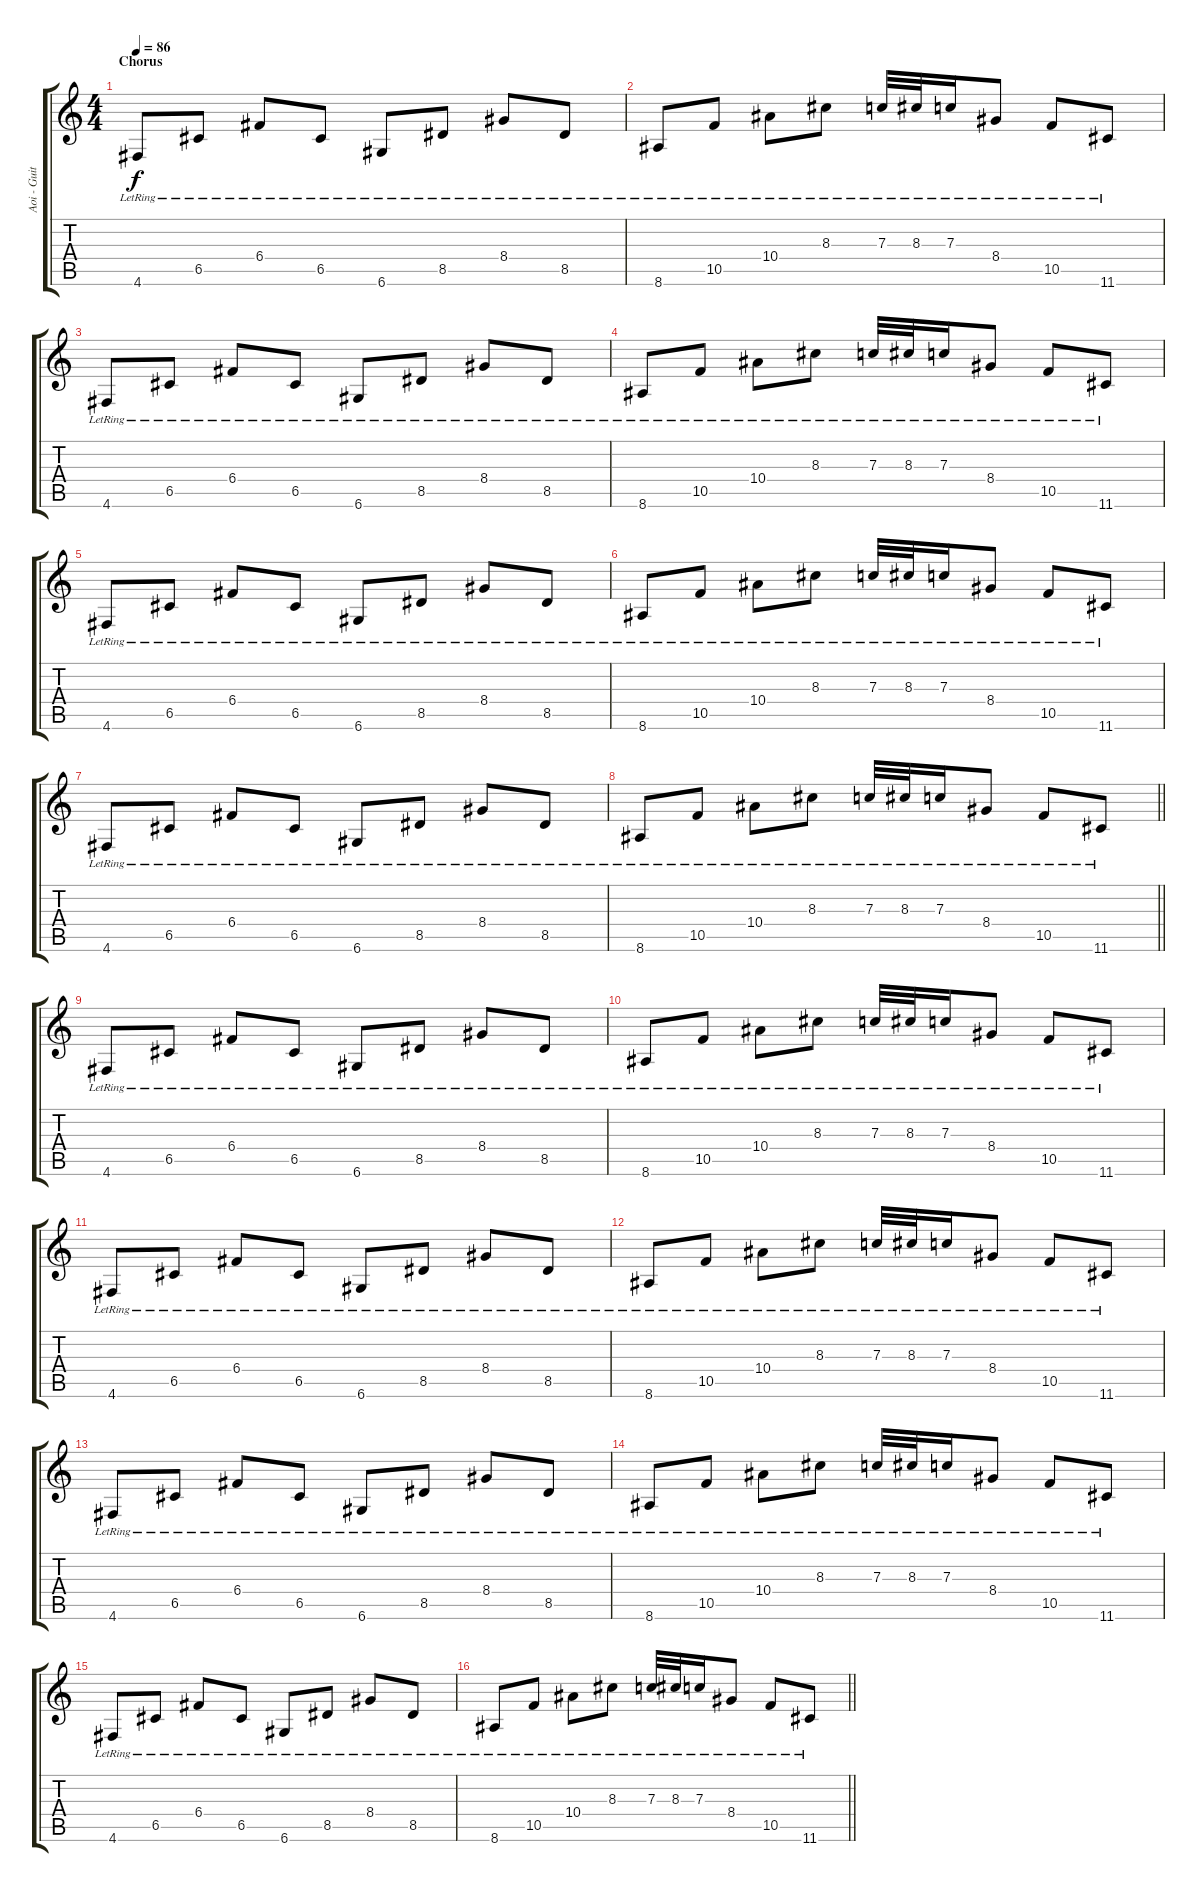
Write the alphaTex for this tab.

\track ("Aoi - Guitar 3" "Aoi - Guit") {instrument electricguitarjazz}
\staff {score tabs}
\tuning (D4 A3 F3 C3 G2 D2) {hide}
\ts (4 4)
\section ("" "Chorus")
\tempo 86
\clef g2
\ks c
4.6{lr}.8{dy f} 6.5{lr}.8 6.4{lr}.8 6.5{lr}.8 6.6{lr}.8 8.5{lr}.8 8.4{lr}.8 8.5{lr}.8 |
8.6{lr}.8 10.5{lr}.8 10.4{lr}.8 8.3{lr}.8 7.3{lr}.32 8.3{lr}.32 7.3{lr}.16 8.4{lr}.8 10.5{lr}.8 11.6{lr}.8 |
4.6{lr}.8 6.5{lr}.8 6.4{lr}.8 6.5{lr}.8 6.6{lr}.8 8.5{lr}.8 8.4{lr}.8 8.5{lr}.8 |
8.6{lr}.8 10.5{lr}.8 10.4{lr}.8 8.3{lr}.8 7.3{lr}.32 8.3{lr}.32 7.3{lr}.16 8.4{lr}.8 10.5{lr}.8 11.6{lr}.8 |
4.6{lr}.8 6.5{lr}.8 6.4{lr}.8 6.5{lr}.8 6.6{lr}.8 8.5{lr}.8 8.4{lr}.8 8.5{lr}.8 |
8.6{lr}.8 10.5{lr}.8 10.4{lr}.8 8.3{lr}.8 7.3{lr}.32 8.3{lr}.32 7.3{lr}.16 8.4{lr}.8 10.5{lr}.8 11.6{lr}.8 |
4.6{lr}.8 6.5{lr}.8 6.4{lr}.8 6.5{lr}.8 6.6{lr}.8 8.5{lr}.8 8.4{lr}.8 8.5{lr}.8 |
\barLineRight lightlight
8.6{lr}.8 10.5{lr}.8 10.4{lr}.8 8.3{lr}.8 7.3{lr}.32 8.3{lr}.32 7.3{lr}.16 8.4{lr}.8 10.5{lr}.8 11.6{lr}.8 |
\section ("" "")
4.6{lr}.8 6.5{lr}.8 6.4{lr}.8 6.5{lr}.8 6.6{lr}.8 8.5{lr}.8 8.4{lr}.8 8.5{lr}.8 |
8.6{lr}.8 10.5{lr}.8 10.4{lr}.8 8.3{lr}.8 7.3{lr}.32 8.3{lr}.32 7.3{lr}.16 8.4{lr}.8 10.5{lr}.8 11.6{lr}.8 |
4.6{lr}.8 6.5{lr}.8 6.4{lr}.8 6.5{lr}.8 6.6{lr}.8 8.5{lr}.8 8.4{lr}.8 8.5{lr}.8 |
8.6{lr}.8 10.5{lr}.8 10.4{lr}.8 8.3{lr}.8 7.3{lr}.32 8.3{lr}.32 7.3{lr}.16 8.4{lr}.8 10.5{lr}.8 11.6{lr}.8 |
4.6{lr}.8 6.5{lr}.8 6.4{lr}.8 6.5{lr}.8 6.6{lr}.8 8.5{lr}.8 8.4{lr}.8 8.5{lr}.8 |
8.6{lr}.8 10.5{lr}.8 10.4{lr}.8 8.3{lr}.8 7.3{lr}.32 8.3{lr}.32 7.3{lr}.16 8.4{lr}.8 10.5{lr}.8 11.6{lr}.8 |
4.6{lr}.8 6.5{lr}.8 6.4{lr}.8 6.5{lr}.8 6.6{lr}.8 8.5{lr}.8 8.4{lr}.8 8.5{lr}.8 |
\barLineRight lightlight
8.6{lr}.8 10.5{lr}.8 10.4{lr}.8 8.3{lr}.8 7.3{lr}.32 8.3{lr}.32 7.3{lr}.16 8.4{lr}.8 10.5{lr}.8 11.6{lr}.8
